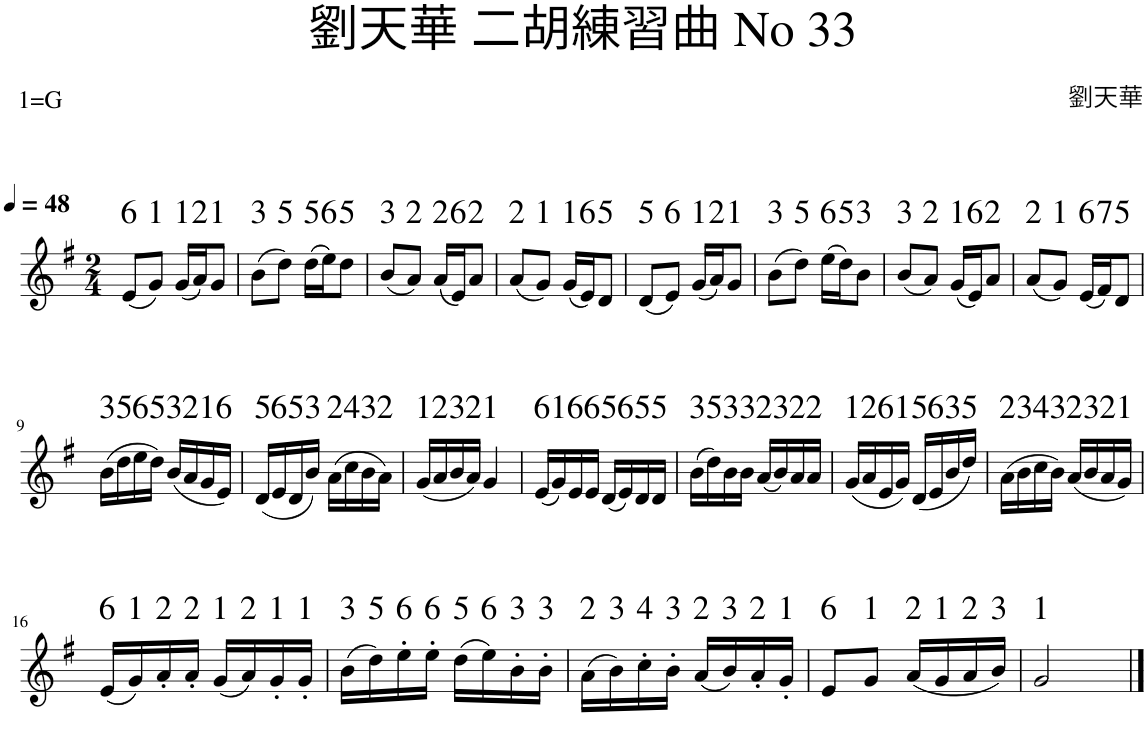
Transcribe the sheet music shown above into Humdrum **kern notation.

**kern	**text
*part1	*part1
*staff1	*staff1
*I"小提琴	*
*clefG2	*
*k[f#]	*
*M2/4	*
*MM48	*
=1	=1
!	!LO:LY:a
(8e/L	6
!	!LO:LY:a
8g/J)	1
!	!LO:LY:a
(16g/LL	1
!	!LO:LY:a
16a/J)	2
!	!LO:LY:a
8g/J	1
=2	=2
!	!LO:LY:a
(8b\L	3
!	!LO:LY:a
8dd\J)	5
!	!LO:LY:a
(16dd\LL	5
!	!LO:LY:a
16ee\J)	6
!	!LO:LY:a
8dd\J	5
=3	=3
!	!LO:LY:a
(8b/L	3
!	!LO:LY:a
8a/J)	2
!	!LO:LY:a
(16a/LL	2
!	!LO:LY:a
16e/J)	6
!	!LO:LY:a
8a/J	2
=4	=4
!	!LO:LY:a
(8a/L	2
!	!LO:LY:a
8g/J)	1
!	!LO:LY:a
(16g/LL	1
!	!LO:LY:a
16e/J)	6
!	!LO:LY:a
8d/J	5
=5	=5
!	!LO:LY:a
(8d/L	5
!	!LO:LY:a
8e/J)	6
!	!LO:LY:a
(16g/LL	1
!	!LO:LY:a
16a/J)	2
!	!LO:LY:a
8g/J	1
=6	=6
!	!LO:LY:a
(8b\L	3
!	!LO:LY:a
8dd\J)	5
!	!LO:LY:a
(16ee\LL	6
!	!LO:LY:a
16dd\J)	5
!	!LO:LY:a
8b\J	3
=7	=7
!	!LO:LY:a
(8b/L	3
!	!LO:LY:a
8a/J)	2
!	!LO:LY:a
(16g/LL	1
!	!LO:LY:a
16e/J)	6
!	!LO:LY:a
8a/J	2
=8	=8
!	!LO:LY:a
(8a/L	2
!	!LO:LY:a
8g/J)	1
!	!LO:LY:a
(16e/LL	6
!	!LO:LY:a
16f#/J)	7
!	!LO:LY:a
8d/J	5
!!LO:LB:g=z
=9	=9
!	!LO:LY:a
(16b\LL	3
!	!LO:LY:a
16dd\	5
!	!LO:LY:a
16ee\	6
!	!LO:LY:a
16dd\JJ)	5
!	!LO:LY:a
(16b/LL	3
!	!LO:LY:a
16a/	2
!	!LO:LY:a
16g/	1
!	!LO:LY:a
16e/JJ)	6
=10	=10
!	!LO:LY:a
(16d/LL	5
!	!LO:LY:a
16e/	6
!	!LO:LY:a
16d/	5
!	!LO:LY:a
16b/JJ)	3
!	!LO:LY:a
(16a\LL	2
!	!LO:LY:a
16cc\	4
!	!LO:LY:a
16b\	3
!	!LO:LY:a
16a\JJ)	2
=11	=11
!	!LO:LY:a
(16g/LL	1
!	!LO:LY:a
16a/	2
!	!LO:LY:a
16b/	3
!	!LO:LY:a
16a/JJ)	2
!	!LO:LY:a
4g/	1
=12	=12
!	!LO:LY:a
(16e/LL	6
!	!LO:LY:a
16g/)	1
!	!LO:LY:a
16e/	6
!	!LO:LY:a
16e/JJ	6
!	!LO:LY:a
(16d/LL	5
!	!LO:LY:a
16e/)	6
!	!LO:LY:a
16d/	5
!	!LO:LY:a
16d/JJ	5
=13	=13
!	!LO:LY:a
(16b\LL	3
!	!LO:LY:a
16dd\)	5
!	!LO:LY:a
16b\	3
!	!LO:LY:a
16b\JJ	3
!	!LO:LY:a
(16a/LL	2
!	!LO:LY:a
16b/)	3
!	!LO:LY:a
16a/	2
!	!LO:LY:a
16a/JJ	2
=14	=14
!	!LO:LY:a
(16g/LL	1
!	!LO:LY:a
16a/	2
!	!LO:LY:a
16e/	6
!	!LO:LY:a
16g/JJ)	1
!	!LO:LY:a
(16d/LL	5
!	!LO:LY:a
16e/	6
!	!LO:LY:a
16b/	3
!	!LO:LY:a
16dd/JJ)	5
=15	=15
!	!LO:LY:a
(16a\LL	2
!	!LO:LY:a
16b\	3
!	!LO:LY:a
16cc\	4
!	!LO:LY:a
16b\JJ)	3
!	!LO:LY:a
(16a/LL	2
!	!LO:LY:a
16b/	3
!	!LO:LY:a
16a/	2
!	!LO:LY:a
16g/JJ)	1
!!LO:LB:g=z
=16	=16
!	!LO:LY:a
(16e/LL	6
!	!LO:LY:a
16g/)	1
!	!LO:LY:a
16a'/	2
!	!LO:LY:a
16a'/JJ	2
!	!LO:LY:a
(16g/LL	1
!	!LO:LY:a
16a/)	2
!	!LO:LY:a
16g'/	1
!	!LO:LY:a
16g'/JJ	1
=17	=17
!	!LO:LY:a
(16b\LL	3
!	!LO:LY:a
16dd\)	5
!	!LO:LY:a
16ee'\	6
!	!LO:LY:a
16ee'\JJ	6
!	!LO:LY:a
(16dd\LL	5
!	!LO:LY:a
16ee\)	6
!	!LO:LY:a
16b'\	3
!	!LO:LY:a
16b'\JJ	3
=18	=18
!	!LO:LY:a
(16a\LL	2
!	!LO:LY:a
16b\)	3
!	!LO:LY:a
16cc'\	4
!	!LO:LY:a
16b'\JJ	3
!	!LO:LY:a
(16a/LL	2
!	!LO:LY:a
16b/)	3
!	!LO:LY:a
16a'/	2
!	!LO:LY:a
16g'/JJ	1
=19	=19
!	!LO:LY:a
8e/L	6
!	!LO:LY:a
8g/J	1
!	!LO:LY:a
(16a/LL	2
!	!LO:LY:a
16g/	1
!	!LO:LY:a
16a/	2
!	!LO:LY:a
16b/JJ)	3
=20	=20
!	!LO:LY:a
2g/	1
==	==
*-	*-
